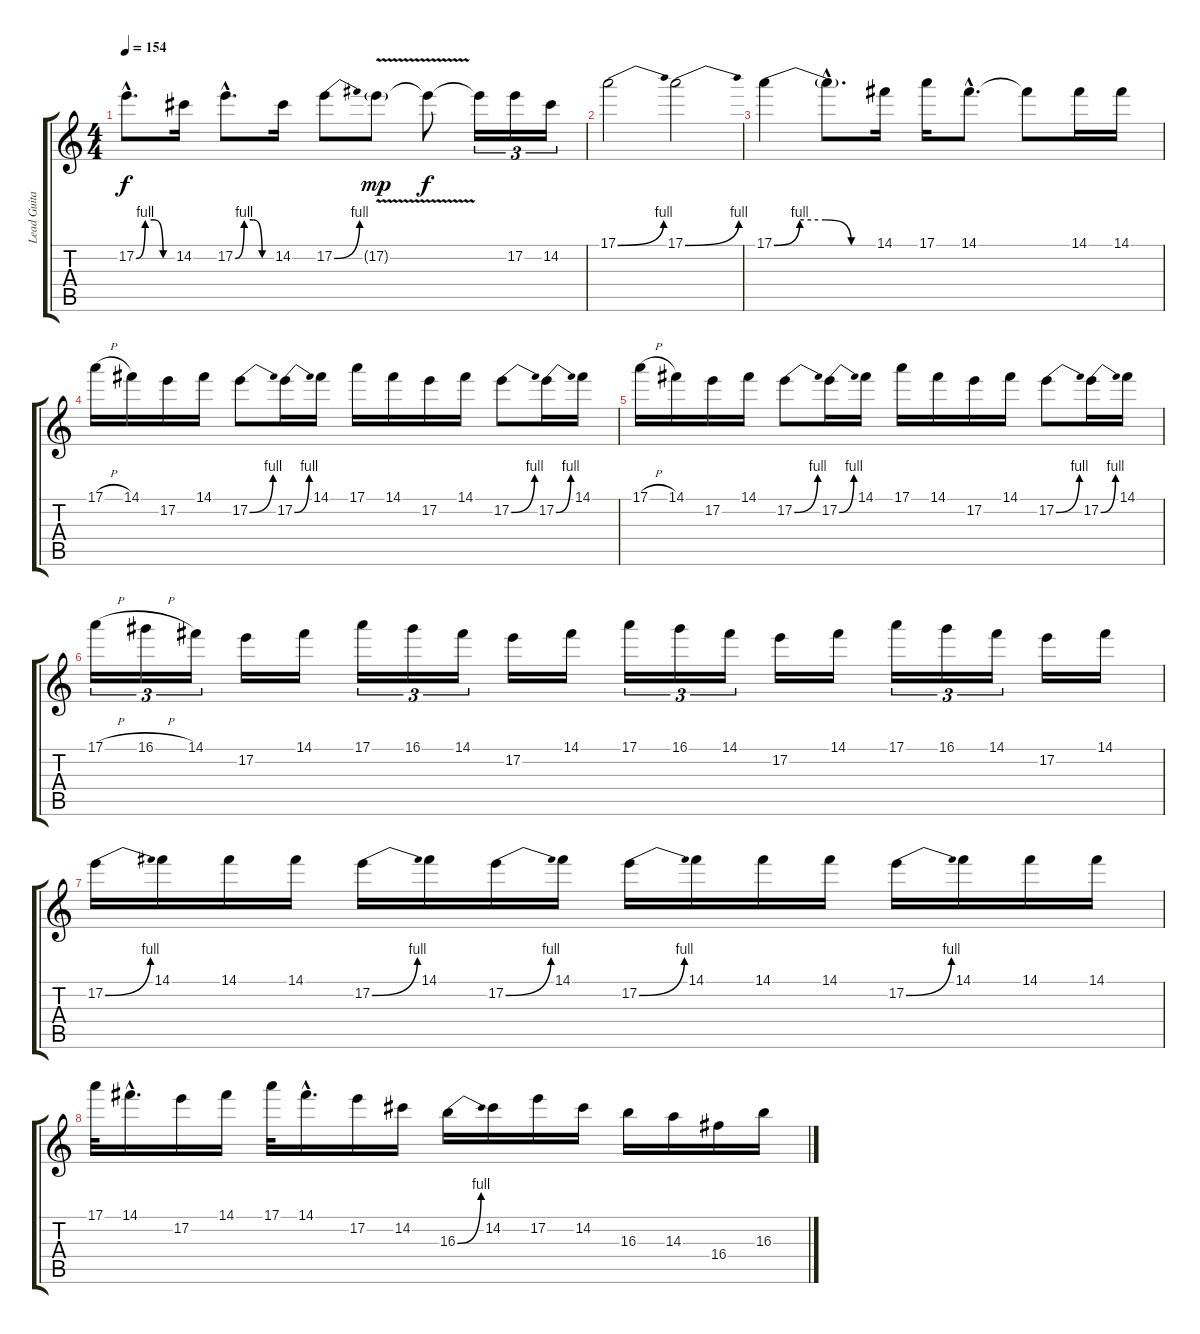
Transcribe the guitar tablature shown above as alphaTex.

\track ("Lead Guitar" "Lead Guita") {instrument distortionguitar}
\staff {score tabs}
\tuning (E4 B3 G3 D3 A2 E2) {hide}
\ts (4 4)
\tempo 154
\clef g2
\ks c
17.2{be (custom 0 0 15 4 30 4 45 0 60 0) hac}.8{d dy f} 14.2.16 17.2{be (custom 0 0 15 4 30 4 45 0 60 0) hac}.8{d} 14.2.16 17.2{be (bend 0 0 60 4)}.8 17.2{v g}.8{dy mp} 17.2{t}.8{dy f} 17.2{t}.16{tu (3 2)} 17.2.16{tu (3 2)} 14.2.16{tu (3 2)} |
17.1{be (bend 0 0 60 4)}.2 17.1{be (bend 0 0 60 4)}.2 |
17.1{be (custom 0 0 15 4 30 4 45 0 60 0)}.4 17.1{hac t}.8{d} 14.1.16 17.1.16 14.1{hac}.8{d} 14.1{t}.8 14.1.16 14.1.16 |
17.1{h}.16 14.1.16 17.2.16 14.1.16 17.2{be (bend 0 0 60 4)}.8 17.2{be (bend 0 0 60 4)}.16 14.1.16 17.1.16 14.1.16 17.2.16 14.1.16 17.2{be (bend 0 0 60 4)}.8 17.2{be (bend 0 0 60 4)}.16 14.1.16 |
17.1{h}.16 14.1.16 17.2.16 14.1.16 17.2{be (bend 0 0 60 4)}.8 17.2{be (bend 0 0 60 4)}.16 14.1.16 17.1.16 14.1.16 17.2.16 14.1.16 17.2{be (bend 0 0 60 4)}.8 17.2{be (bend 0 0 60 4)}.16 14.1.16 |
17.1{h}.16{tu (3 2)} 16.1{h}.16{tu (3 2)} 14.1.16{tu (3 2)} 17.2.16 14.1.16 17.1.16{tu (3 2)} 16.1.16{tu (3 2)} 14.1.16{tu (3 2)} 17.2.16 14.1.16 17.1.16{tu (3 2)} 16.1.16{tu (3 2)} 14.1.16{tu (3 2)} 17.2.16 14.1.16 17.1.16{tu (3 2)} 16.1.16{tu (3 2)} 14.1.16{tu (3 2)} 17.2.16 14.1.16 |
17.2{be (bend 0 0 60 4)}.16 14.1.16 14.1.16 14.1.16 17.2{be (bend 0 0 60 4)}.16 14.1.16 17.2{be (bend 0 0 60 4)}.16 14.1.16 17.2{be (bend 0 0 60 4)}.16 14.1.16 14.1.16 14.1.16 17.2{be (bend 0 0 60 4)}.16 14.1.16 14.1.16 14.1.16 |
17.1.32 14.1{hac}.16{d} 17.2.16 14.1.16 17.1.32 14.1{hac}.16{d} 17.2.16 14.2.16 16.3{be (bend 0 0 60 4)}.16 14.2.16 17.2.16 14.2.16 16.3.16 14.3.16 16.4.16 16.3.16
